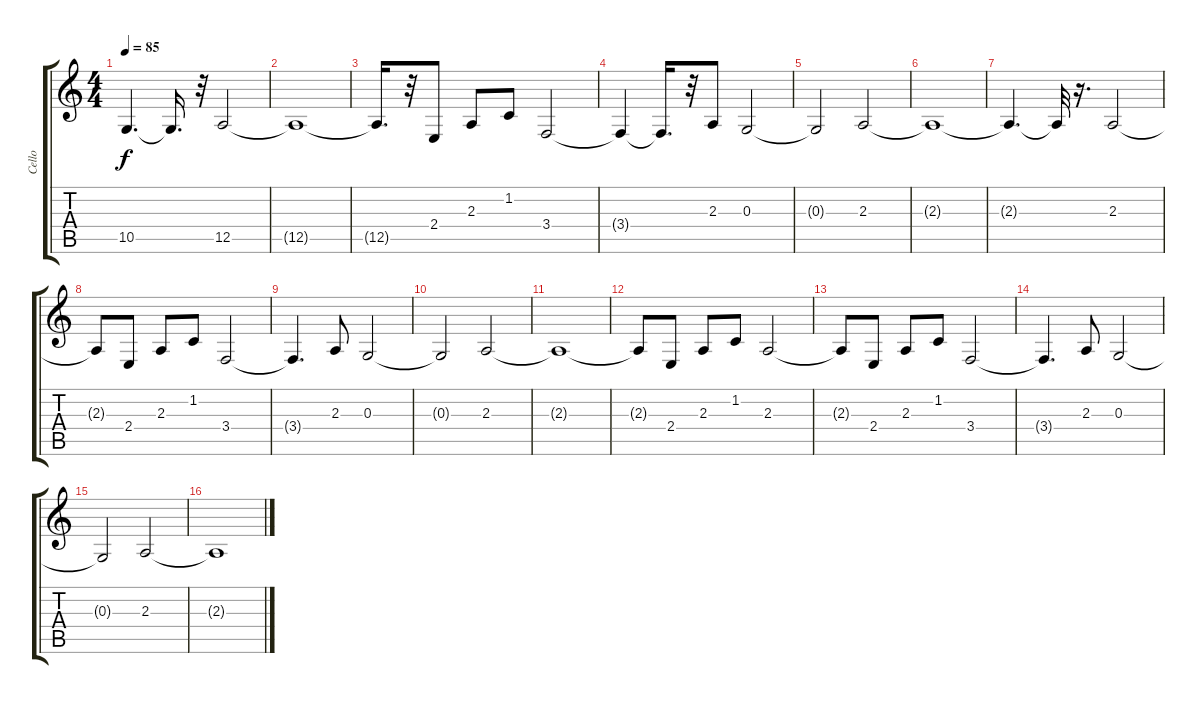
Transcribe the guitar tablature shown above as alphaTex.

\track ("Cello" "Cello") {instrument viola}
\staff {score tabs}
\tuning (E4 B3 G3 D3 A2 E2) {hide}
\ts (4 4)
\tempo 85
\clef g2
\ks c
10.5{t}.4{d dy f} 10.5{t}.16{d} r.32 12.5.2 |
12.5{t}.1 |
12.5{t}.16{d} r.32 2.4.8 2.3.8 1.2.8 3.4.2 |
3.4{t}.4 3.4{t}.16{d} r.32 2.3.8 0.3.2 |
0.3{t}.2 2.3.2 |
2.3{t}.1 |
2.3{t}.4{d} 2.3{t}.32 r.16{d} 2.3.2 |
2.3{t}.8 2.4.8 2.3.8 1.2.8 3.4.2 |
3.4{t}.4{d} 2.3.8 0.3.2 |
0.3{t}.2 2.3.2 |
2.3{t}.1 |
2.3{t}.8 2.4.8 2.3.8 1.2.8 2.3.2 |
2.3{t}.8 2.4.8 2.3.8 1.2.8 3.4.2 |
3.4{t}.4{d} 2.3.8 0.3.2 |
0.3{t}.2 2.3.2 |
2.3{t}.1
